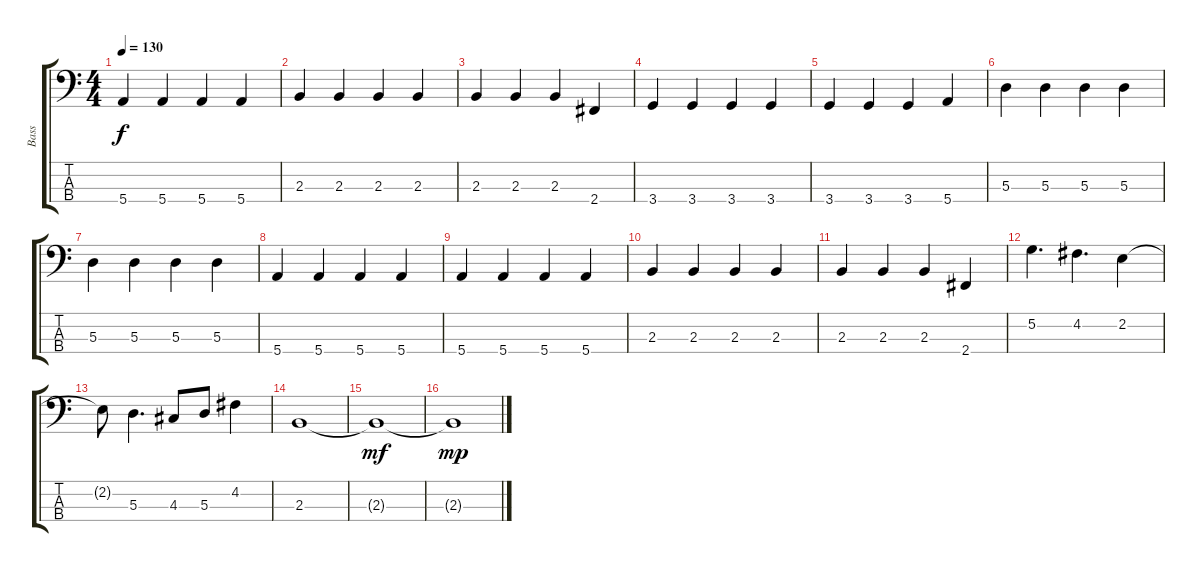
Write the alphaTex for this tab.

\track ("Bass" "Bass") {instrument electricbassfinger}
\staff {score tabs}
\tuning (G2 D2 A1 E1) {hide}
\ts (4 4)
\tempo 130
\clef f4
\ks c
5.4.4{dy f} 5.4.4 5.4.4 5.4.4 |
2.3.4 2.3.4 2.3.4 2.3.4 |
2.3.4 2.3.4 2.3.4 2.4.4 |
3.4.4 3.4.4 3.4.4 3.4.4 |
3.4.4 3.4.4 3.4.4 5.4.4 |
5.3.4 5.3.4 5.3.4 5.3.4 |
5.3.4 5.3.4 5.3.4 5.3.4 |
5.4.4 5.4.4 5.4.4 5.4.4 |
5.4.4 5.4.4 5.4.4 5.4.4 |
2.3.4 2.3.4 2.3.4 2.3.4 |
2.3.4 2.3.4 2.3.4 2.4.4 |
5.2.4{d} 4.2.4{d} 2.2.4 |
2.2{t}.8 5.3.4{d} 4.3.8 5.3.8 4.2.4 |
2.3.1 |
2.3{t}.1{dy mf} |
2.3{t}.1{dy mp}
